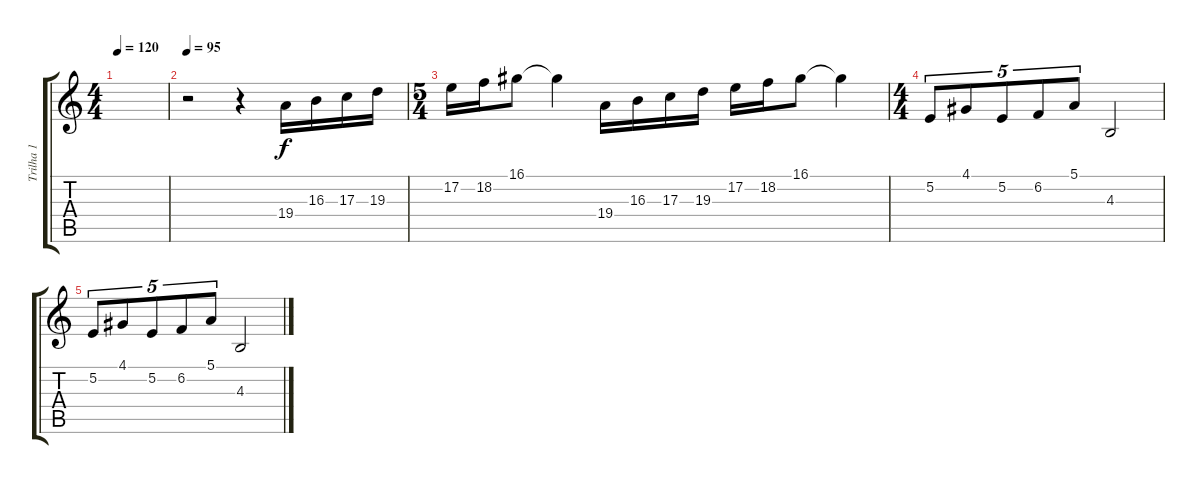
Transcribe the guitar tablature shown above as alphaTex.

\track ("Trilha 1" "Trilha 1") {instrument viola}
\staff {score tabs}
\tuning (E4 B3 G3 D3 A2 E2) {hide}
\ts (4 4)
\tempo 120
\clef g2
\ks c
|
\tempo 95
r.2 r.4 19.4.16 16.3.16 17.3.16 19.3.16 |
\ts (5 4)
17.2.16 18.2.16 16.1.8 16.1{t}.4 19.4.16 16.3.16 17.3.16 19.3.16 17.2.16 18.2.16 16.1.8 16.1{t}.4 |
\ts (4 4)
5.2.8{tu (5 4)} 4.1.8{tu (5 4)} 5.2.8{tu (5 4)} 6.2.8{tu (5 4)} 5.1.8{tu (5 4)} 4.3.2 |
5.2.8{tu (5 4)} 4.1.8{tu (5 4)} 5.2.8{tu (5 4)} 6.2.8{tu (5 4)} 5.1.8{tu (5 4)} 4.3.2
